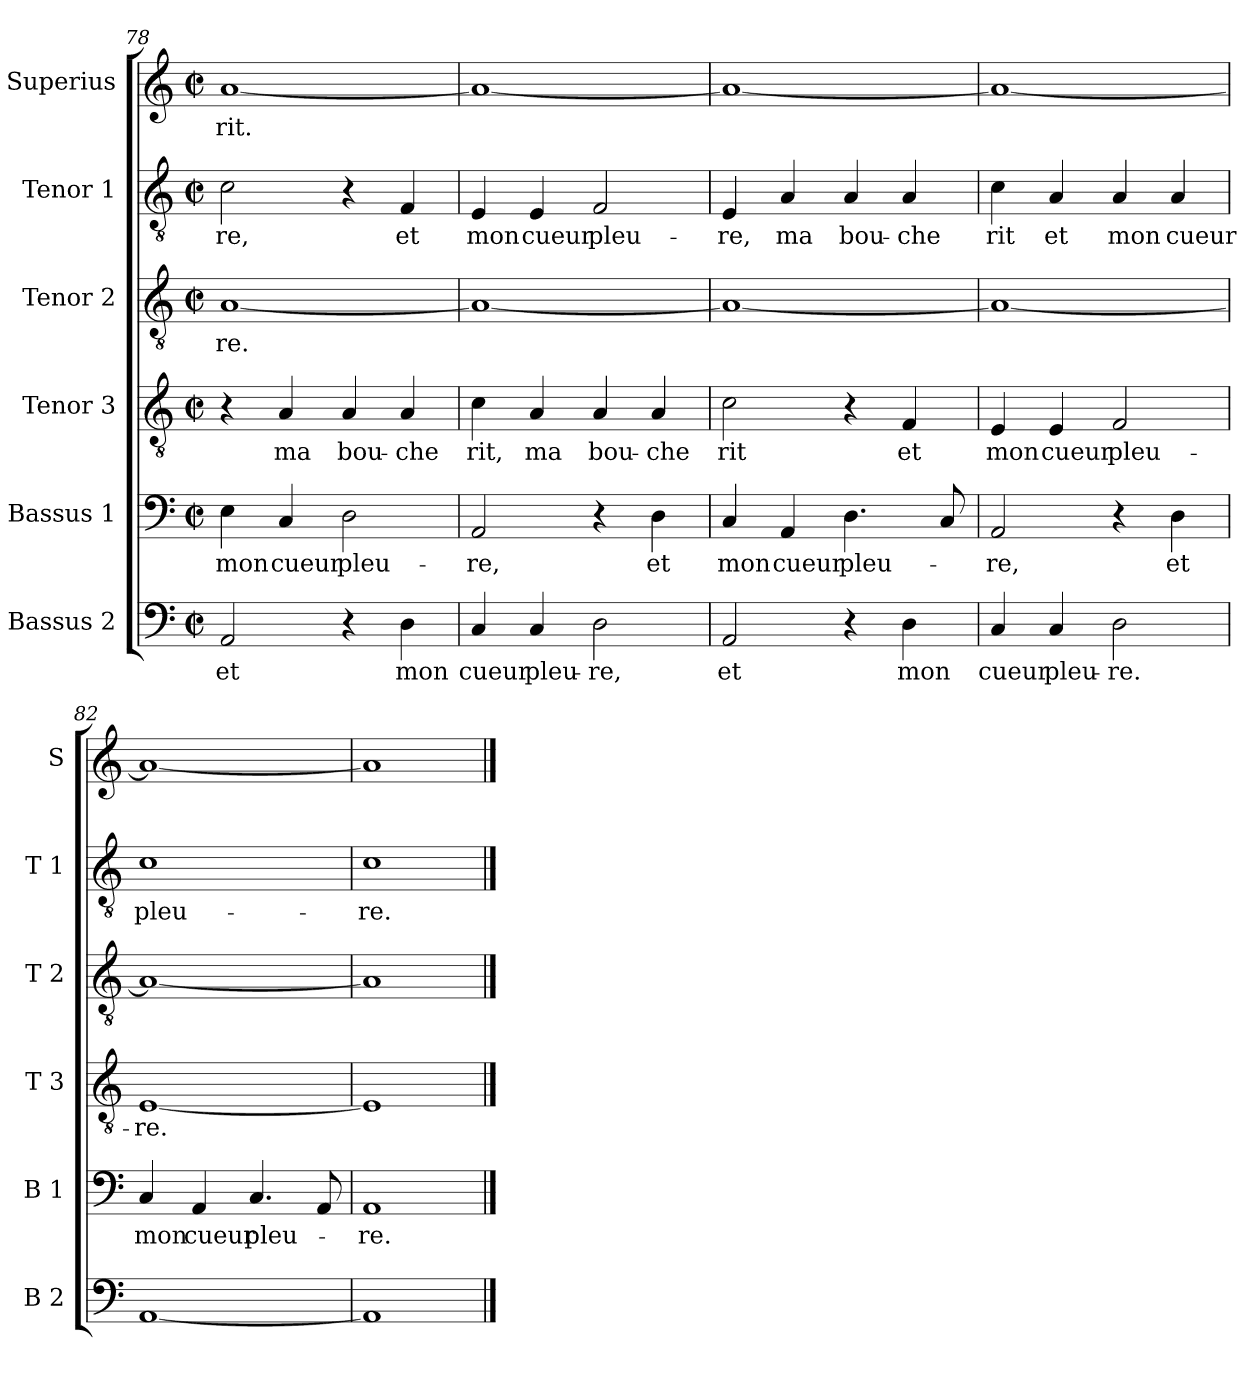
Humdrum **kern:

**kern	**text	**kern	**text	**kern	**text	**kern	**text	**kern	**text	**kern	**text
*part6	*part6	*part5	*part5	*part4	*part4	*part3	*part3	*part2	*part2	*part1	*part1
*staff6	*staff6	*staff5	*staff5	*staff4	*staff4	*staff3	*staff3	*staff2	*staff2	*staff1	*staff1
*I"Bassus 2	*	*I"Bassus 1	*	*I"Tenor 3	*	*I"Tenor 2	*	*I"Tenor 1	*	*I"Superius	*
*I'B 2	*	*I'B 1	*	*I'T 3	*	*I'T 2	*	*I'T 1	*	*I'S	*
*clefF4	*	*clefF4	*	*clefGv2	*	*clefGv2	*	*clefGv2	*	*clefG2	*
*k[]	*	*k[]	*	*k[]	*	*k[]	*	*k[]	*	*k[]	*
*M2/2	*	*M2/2	*	*M2/2	*	*M2/2	*	*M2/2	*	*M2/2	*
*met(c|)	*	*met(c|)	*	*met(c|)	*	*met(c|)	*	*met(c|)	*	*met(c|)	*
=78	=78	=78	=78	=78	=78	=78	=78	=78	=78	=78	=78
!	!LO:LY:b	!	!LO:LY:b	!	!	!	!LO:LY:b	!	!LO:LY:b	!	!LO:LY:b
2AA/	et	4E\	mon	4r	.	[1A	-re.	2c\	-re,	[1a	rit.
!	!	!	!LO:LY:b	!	!LO:LY:b	!	!	!	!	!	!
.	.	4C/	cueur	4A/	ma	.	.	.	.	.	.
!	!	!	!LO:LY:b	!	!LO:LY:b	!	!	!	!	!	!
4r	.	2D\	pleu-	4A/	bou-	.	.	4r	.	.	.
!	!LO:LY:b	!	!	!	!LO:LY:b	!	!	!	!LO:LY:b	!	!
4D\	mon	.	.	4A/	-che	.	.	4F/	et	.	.
=79	=79	=79	=79	=79	=79	=79	=79	=79	=79	=79	=79
!	!LO:LY:b	!	!LO:LY:b	!	!LO:LY:b	!	!	!	!LO:LY:b	!	!
4C/	cueur	2AA/	-re,	4c\	rit,	1A_	.	4E/	mon	1a_	.
!	!LO:LY:b	!	!	!	!LO:LY:b	!	!	!	!LO:LY:b	!	!
4C/	pleu-	.	.	4A/	ma	.	.	4E/	cueur	.	.
!	!LO:LY:b	!	!	!	!LO:LY:b	!	!	!	!LO:LY:b	!	!
2D\	-re,	4r	.	4A/	bou-	.	.	2F/	pleu-	.	.
!	!	!	!LO:LY:b	!	!LO:LY:b	!	!	!	!	!	!
.	.	4D\	et	4A/	-che	.	.	.	.	.	.
=80	=80	=80	=80	=80	=80	=80	=80	=80	=80	=80	=80
!	!LO:LY:b	!	!LO:LY:b	!	!LO:LY:b	!	!	!	!LO:LY:b	!	!
2AA/	et	4C/	mon	2c\	rit	1A_	.	4E/	-re,	1a_	.
!	!	!	!LO:LY:b	!	!	!	!	!	!LO:LY:b	!	!
.	.	4AA/	cueur	.	.	.	.	4A/	ma	.	.
!	!	!	!LO:LY:b	!	!	!	!	!	!LO:LY:b	!	!
4r	.	4.D\	pleu-	4r	.	.	.	4A/	bou-	.	.
!	!LO:LY:b	!	!	!	!LO:LY:b	!	!	!	!LO:LY:b	!	!
4D\	mon	.	.	4F/	et	.	.	4A/	-che	.	.
.	.	8C/	.	.	.	.	.	.	.	.	.
!!LO:LB:g=z
=81	=81	=81	=81	=81	=81	=81	=81	=81	=81	=81	=81
!	!LO:LY:b	!	!LO:LY:b	!	!LO:LY:b	!	!	!	!LO:LY:b	!	!
4C/	cueur	2AA/	-re,	4E/	mon	1A_	.	4c\	rit	1a_	.
!	!LO:LY:b	!	!	!	!LO:LY:b	!	!	!	!LO:LY:b	!	!
4C/	pleu-	.	.	4E/	cueur	.	.	4A/	et	.	.
!	!LO:LY:b	!	!	!	!LO:LY:b	!	!	!	!LO:LY:b	!	!
2D\	-re.	4r	.	2F/	pleu-	.	.	4A/	mon	.	.
!	!	!	!LO:LY:b	!	!	!	!	!	!LO:LY:b	!	!
.	.	4D\	et	.	.	.	.	4A/	cueur	.	.
=82	=82	=82	=82	=82	=82	=82	=82	=82	=82	=82	=82
!	!	!	!LO:LY:b	!	!LO:LY:b	!	!	!	!LO:LY:b	!	!
[1AA	.	4C/	mon	[1E	-re.	1A_	.	1c	pleu-	1a_	.
!	!	!	!LO:LY:b	!	!	!	!	!	!	!	!
.	.	4AA/	cueur	.	.	.	.	.	.	.	.
!	!	!	!LO:LY:b	!	!	!	!	!	!	!	!
.	.	4.C/	pleu-	.	.	.	.	.	.	.	.
.	.	8AA/	.	.	.	.	.	.	.	.	.
=83	=83	=83	=83	=83	=83	=83	=83	=83	=83	=83	=83
!	!	!	!LO:LY:b	!	!	!	!	!	!LO:LY:b	!	!
1AA]	.	1AA	-re.	1E]	.	1A]	.	1c	-re.	1a]	.
==	==	==	==	==	==	==	==	==	==	==	==
*-	*-	*-	*-	*-	*-	*-	*-	*-	*-	*-	*-
